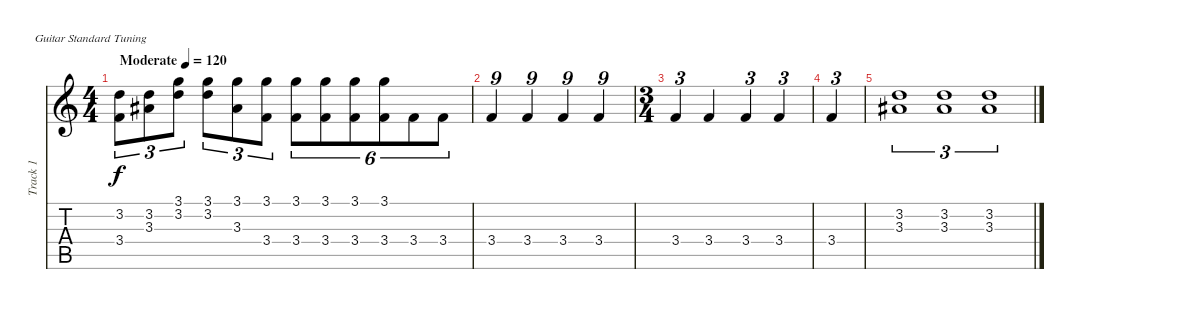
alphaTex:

\defaultSystemsLayout 4
\bracketExtendMode nobrackets
\otherSystemsTrackNameOrientation horizontal
\track ("Track 1" "Track 1") {instrument acousticguitarsteel}
\staff {score tabs}
\tuning (E4 B3 G3 D3 A2 E2)
\ts (4 4)
\beaming (8 2 2 2 2)
\tempo (120 "Moderate")
\clef g2
\ks c
(3.2 3.4).8{tu (3 2) dy f instrument acousticguitarsteel beam Down} (3.2 3.3{acc #}).8{tu (3 2) beam Down} (3.1 3.2).8{tu (3 2) beam Down} (3.1 3.2).8{tu (3 2) beam Down} (3.1 3.3{acc #}).8{tu (3 2) beam Down} (3.1 3.4).8{tu (3 2) beam Down} (3.1 3.4).8{tu (6 4) beam Down} (3.1 3.4).8{tu (6 4) beam Down} (3.1 3.4).8{tu (6 4) beam Down} (3.1 3.4).8{tu (6 4) beam Down} 3.4.8{tu (6 4) beam Down} 3.4.8{tu (6 4) beam Down} |
3.4.4{tu (9 8) beam Up} 3.4.4{tu (9 8) beam Up} 3.4.4{tu (9 8) beam Up} 3.4.4{tu (9 8) beam Up} |
\ts (3 4)
\beaming (8 2 2 2)
3.4.4{tu (3 2) beam Up} 3.4.4{beam Up} 3.4.4{tu (3 2) beam Up} 3.4.4{tu (3 2) beam Up} |
3.4.4{tu (3 2) beam Up} |
(3.2 3.3{acc #}).1{tu (3 2) beam Down} (3.2 3.3{acc #}).1{tu (3 2) beam Down} (3.2 3.3{acc #}).1{tu (3 2) beam Down}
